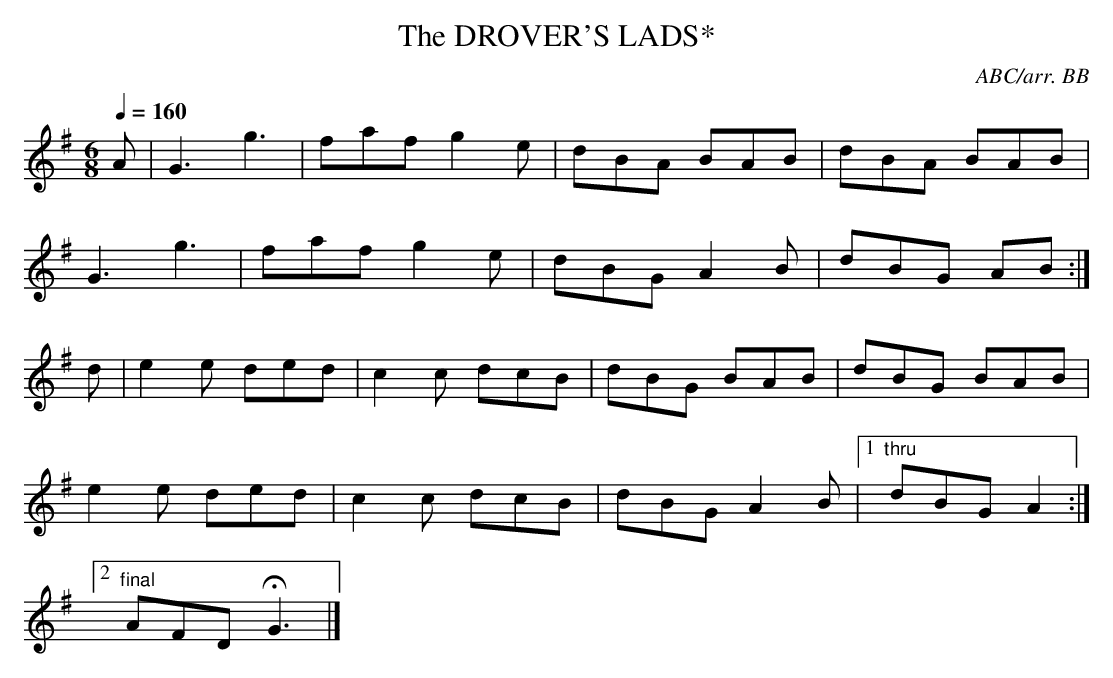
X:1
T:DROVER'S LADS*, The
C:ABC/arr. BB
Q:1/4=160
L:1/8
M:6/8
K:G
A|G3 g3|faf g2e|dBA BAB|dBA BAB|
G3 g3|faf g2e|dBG A2B|dBG AB :|
d|e2e ded|c2c dcB|dBG BAB|dBG BAB|
e2e ded|c2c dcB|dBG A2B|1 "thru" dBG A2:|
[2 "final" AFD HG3|]
